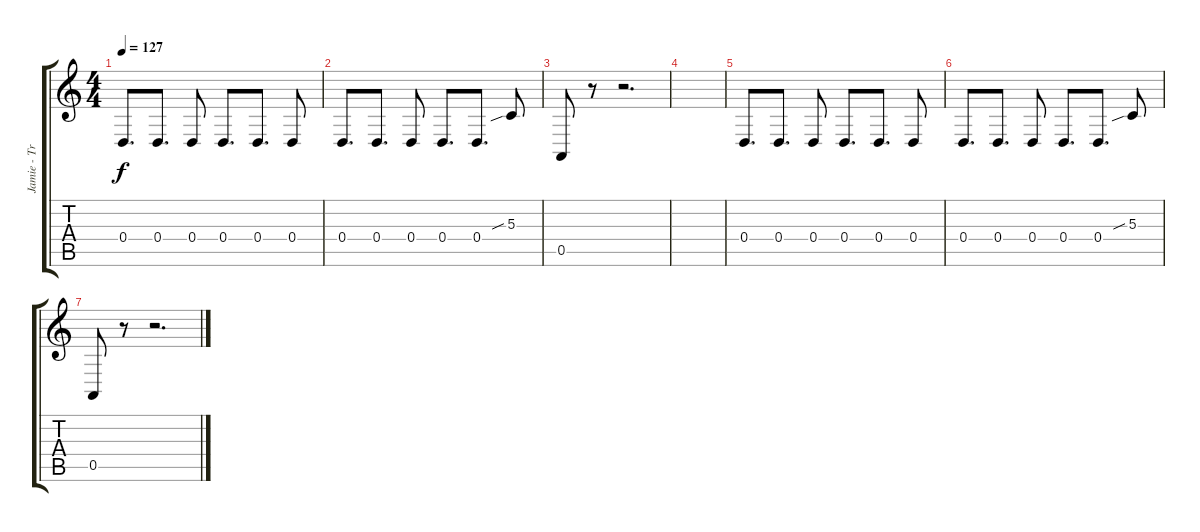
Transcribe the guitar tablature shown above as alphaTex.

\track ("Jamie - Trombone" "Jamie - Tr") {instrument trombone}
\staff {score tabs}
\tuning (E4 B3 G3 D3 A2 E2) {hide}
\ts (4 4)
\tempo 127
\clef g2
\ks c
0.4.8{d dy f} 0.4.8{d} 0.4.8 0.4.8{d} 0.4.8{d} 0.4.8 |
0.4.8{d} 0.4.8{d} 0.4.8 0.4.8{d} 0.4.8{d} 5.3{sib}.8 |
0.5.8 r.8 r.2{d} |
|
0.4.8{d} 0.4.8{d} 0.4.8 0.4.8{d} 0.4.8{d} 0.4.8 |
0.4.8{d} 0.4.8{d} 0.4.8 0.4.8{d} 0.4.8{d} 5.3{sib}.8 |
0.5.8 r.8 r.2{d}
